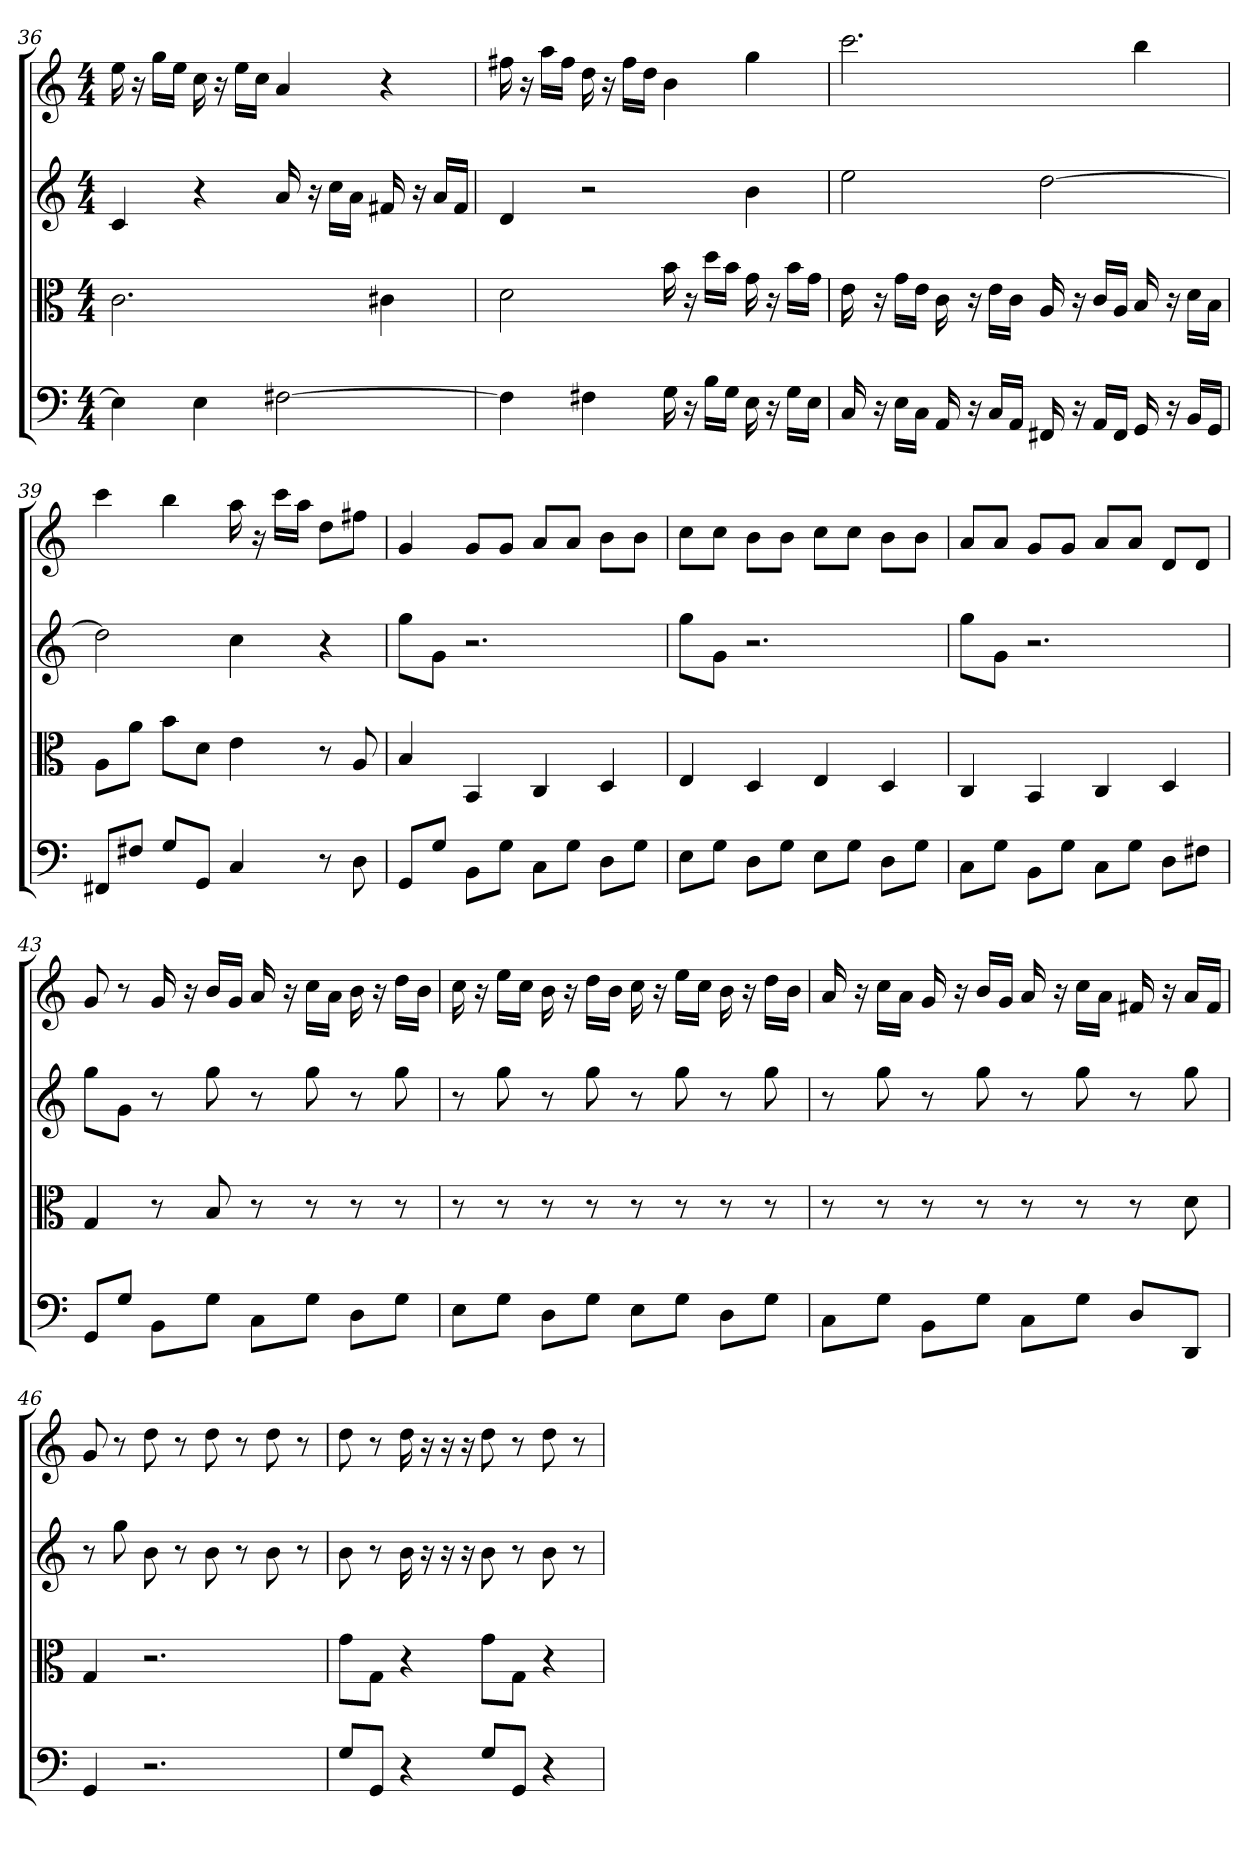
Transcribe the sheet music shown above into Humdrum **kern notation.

**kern	**kern	**kern	**kern
*part4	*part3	*part2	*part1
*staff4	*staff3	*staff2	*staff1
*clefF4	*clefC3	*clefG2	*clefG2
*k[]	*k[]	*k[]	*k[]
*C:	*C:	*C:	*C:
*M4/4	*M4/4	*M4/4	*M4/4
=36	=36	=36	=36
4E]	2.c	4c	16ee
.	.	.	16r
.	.	.	16gg\LL
.	.	.	16ee\JJ
4E	.	4r	16cc
.	.	.	16r
.	.	.	16ee\LL
.	.	.	16cc\JJ
[2F#X	.	16a	4a
.	.	16r	.
.	.	16cc\LL	.
.	.	16a\JJ	.
.	4c#X	16f#X	4r
.	.	16r	.
.	.	16a/LL	.
.	.	16f#/JJ	.
=37	=37	=37	=37
4F#]	2d	4d	16ff#X
.	.	.	16r
.	.	.	16aa\LL
.	.	.	16ff#\JJ
4F#X	.	2r	16dd
.	.	.	16r
.	.	.	16ff#\LL
.	.	.	16dd\JJ
16G	16b	.	4b
16r	16r	.	.
16B\LL	16dd\LL	.	.
16G\JJ	16b\JJ	.	.
16E	16g	4b	4gg
16r	16r	.	.
16G\LL	16b\LL	.	.
16E\JJ	16g\JJ	.	.
=38	=38	=38	=38
16C	16e	2ee	2.ccc
16r	16r	.	.
16E\LL	16g\LL	.	.
16C\JJ	16e\JJ	.	.
16AA	16c	.	.
16r	16r	.	.
16C/LL	16e\LL	.	.
16AA/JJ	16c\JJ	.	.
16FF#X	16A	[2dd	.
16r	16r	.	.
16AA/LL	16c/LL	.	.
16FF#/JJ	16A/JJ	.	.
16GG	16B	.	4bb
16r	16r	.	.
16BB/LL	16d\LL	.	.
16GG/JJ	16B\JJ	.	.
=39	=39	=39	=39
8FF#X/L	8A\L	2dd]	4ccc
8F#X/J	8a\J	.	.
8G/L	8b\L	.	4bb
8GG/J	8d\J	.	.
4C	4e	4cc	16aa
.	.	.	16r
.	.	.	16ccc\LL
.	.	.	16aa\JJ
8r	8r	4r	8dd\L
8D	8A	.	8ff#X\J
=40	=40	=40	=40
8GG/L	4B	8gg\L	4g
8G/J	.	8g\J	.
8BB\L	4BB	2.r	8g/L
8G\J	.	.	8g/J
8C\L	4C	.	8a/L
8G\J	.	.	8a/J
8D\L	4D	.	8b\L
8G\J	.	.	8b\J
=41	=41	=41	=41
8E\L	4E	8gg\L	8cc\L
8G\J	.	8g\J	8cc\J
8D\L	4D	2.r	8b\L
8G\J	.	.	8b\J
8E\L	4E	.	8cc\L
8G\J	.	.	8cc\J
8D\L	4D	.	8b\L
8G\J	.	.	8b\J
=42	=42	=42	=42
8C\L	4C	8gg\L	8a/L
8G\J	.	8g\J	8a/J
8BB\L	4BB	2.r	8g/L
8G\J	.	.	8g/J
8C\L	4C	.	8a/L
8G\J	.	.	8a/J
8D\L	4D	.	8d/L
8F#X\J	.	.	8d/J
=43	=43	=43	=43
8GG/L	4G	8gg\L	8g
8G/J	.	8g\J	8r
8BB\L	8r	8r	16g
.	.	.	16r
8G\J	8B	8gg	16b/LL
.	.	.	16g/JJ
8C\L	8r	8r	16a
.	.	.	16r
8G\J	8r	8gg	16cc\LL
.	.	.	16a\JJ
8D\L	8r	8r	16b
.	.	.	16r
8G\J	8r	8gg	16dd\LL
.	.	.	16b\JJ
=44	=44	=44	=44
8E\L	8r	8r	16cc
.	.	.	16r
8G\J	8r	8gg	16ee\LL
.	.	.	16cc\JJ
8D\L	8r	8r	16b
.	.	.	16r
8G\J	8r	8gg	16dd\LL
.	.	.	16b\JJ
8E\L	8r	8r	16cc
.	.	.	16r
8G\J	8r	8gg	16ee\LL
.	.	.	16cc\JJ
8D\L	8r	8r	16b
.	.	.	16r
8G\J	8r	8gg	16dd\LL
.	.	.	16b\JJ
=45	=45	=45	=45
8C\L	8r	8r	16a
.	.	.	16r
8G\J	8r	8gg	16cc\LL
.	.	.	16a\JJ
8BB\L	8r	8r	16g
.	.	.	16r
8G\J	8r	8gg	16b/LL
.	.	.	16g/JJ
8C\L	8r	8r	16a
.	.	.	16r
8G\J	8r	8gg	16cc\LL
.	.	.	16a\JJ
8D/L	8r	8r	16f#X
.	.	.	16r
8DD/J	8d	8gg	16a/LL
.	.	.	16f#/JJ
=46	=46	=46	=46
4GG	4G	8r	8g
.	.	8gg	8r
2.r	2.r	8b	8dd
.	.	8r	8r
.	.	8b	8dd
.	.	8r	8r
.	.	8b	8dd
.	.	8r	8r
=47	=47	=47	=47
8G/L	8g\L	8b	8dd
8GG/J	8G\J	8r	8r
4r	4r	16b	16dd
.	.	16r	16r
.	.	16r	16r
.	.	16r	16r
8G/L	8g\L	8b	8dd
8GG/J	8G\J	8r	8r
4r	4r	8b	8dd
.	.	8r	8r
=	=	=	=
*-	*-	*-	*-
